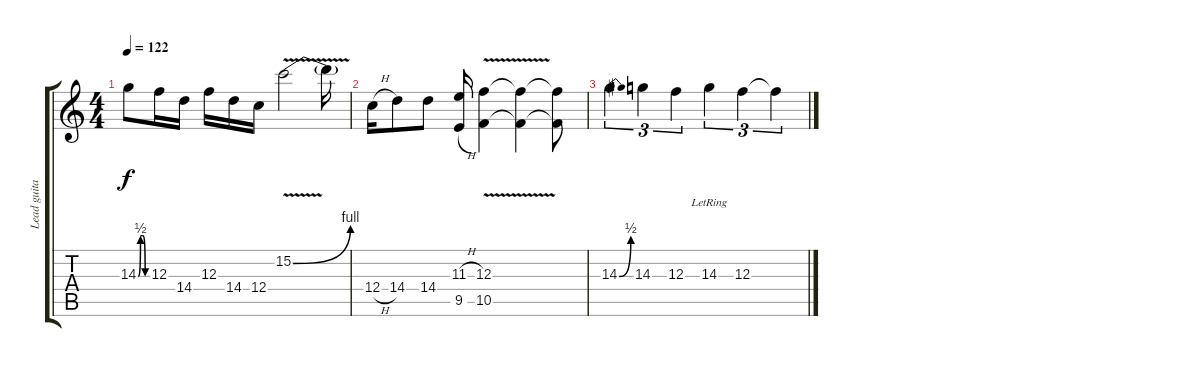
\track ("Lead guitar" "Lead guita") {instrument overdrivenguitar}
\staff {score tabs}
\tuning (D4 A3 F3 C3 G2 C2) {hide}
\ts (4 4)
\tempo 122
\clef g2
\ks c
14.3{be (custom 0 0 15 2 30 2 45 0 60 0)}.8{dy f} 12.3.16 14.4.16 12.3.16 14.4.16 12.4.16 15.2{be (bend 0 0 60 4) v}.2 15.2{t}.16 |
12.4{h}.16 14.4.8 14.4.8 (11.3{h} 9.5{h}).16 (12.3{v} 10.5).4 (12.3{t} 10.5{t}).4 (12.3{t} 10.5{t}).8 |
14.3{be (bend 0 0 60 2)}.4{tu (3 2)} 14.3.4{tu (3 2)} 12.3.4{tu (3 2)} 14.3{lr}.4{tu (3 2)} 12.3.4{tu (3 2)} 12.3{t}.4{tu (3 2)}
